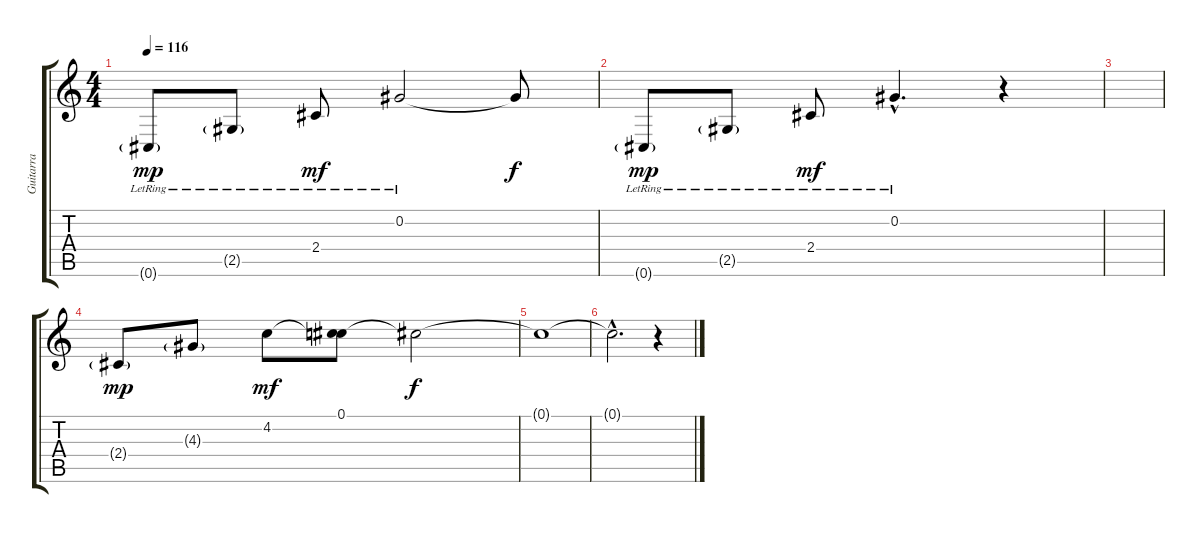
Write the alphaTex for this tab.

\track ("Guitarra" "Guitarra") {instrument electricguitarclean}
\staff {score tabs}
\tuning (Db4 Ab3 E3 B2 Gb2 Db2) {hide}
\ts (4 4)
\tempo 116
\clef g2
\ks c
0.6{g lr}.8{dy mp instrument distortionguitar} 2.5{g lr}.8 2.4{lr}.8{dy mf} 0.2{lr}.2 0.2{t}.8{dy f} |
0.6{g lr}.8{dy mp} 2.5{g lr}.8 2.4{lr}.8{dy mf} 0.2{hac lr}.4{d} r.4 |
|
2.4{g}.8{dy mp} 4.3{g}.8 4.2.8{dy mf} (0.1 4.2{t}).8{volume 4} 0.1{t}.2{dy f} |
0.1{t}.1 |
0.1{hac t}.2{d} r.4{volume 13}
